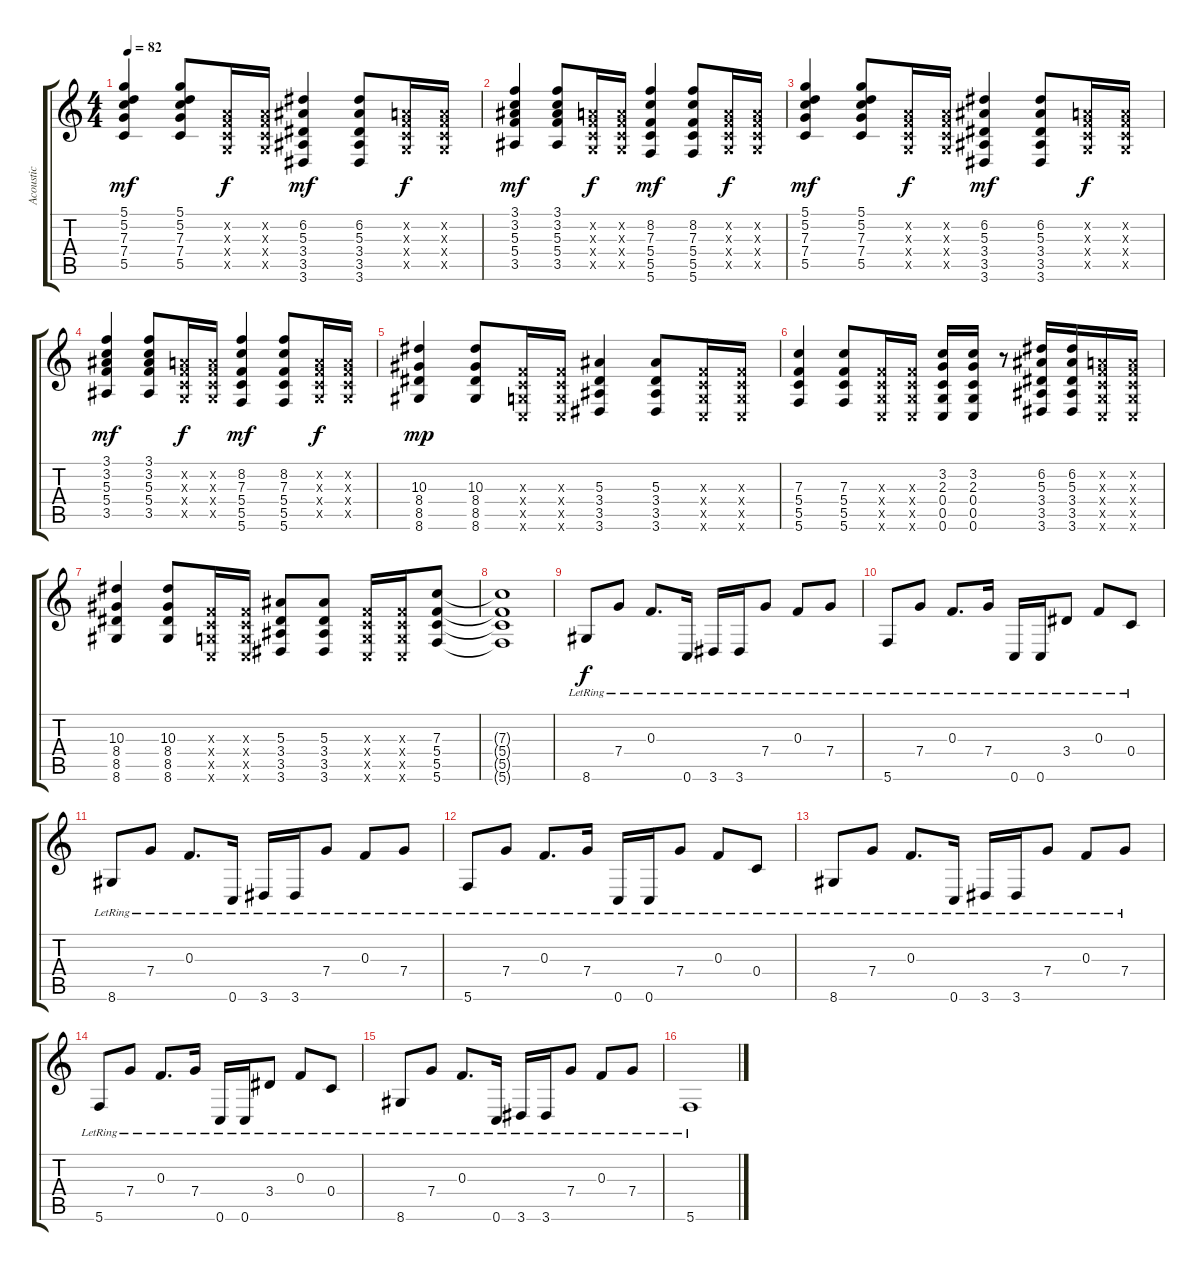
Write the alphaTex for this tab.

\track ("Acoustic" "Acoustic") {instrument acousticguitarsteel}
\staff {score tabs}
\tuning (D4 A3 F3 C3 G2 C2) {hide}
\ts (4 4)
\tempo 82
\clef g2
\ks c
(5.1 5.2 7.3 7.4 5.5).4{dy mf} (5.1 5.2 7.3 7.4 5.5).8 (0.2{x} 0.3{x} 0.4{x} 0.5{x}).16{dy f} (0.2{x} 0.3{x} 0.4{x} 0.5{x}).16 (6.2 5.3 3.4 3.5 3.6).4{dy mf} (6.2 5.3 3.4 3.5 3.6).8 (0.2{x} 0.3{x} 0.4{x} 0.5{x}).16{dy f} (0.2{x} 0.3{x} 0.4{x} 0.5{x}).16 |
(3.1 3.2 5.3 5.4 3.5).4{dy mf} (3.1 3.2 5.3 5.4 3.5).8 (0.2{x} 0.3{x} 0.4{x} 0.5{x}).16{dy f} (0.2{x} 0.3{x} 0.4{x} 0.5{x}).16 (8.2 7.3 5.4 5.5 5.6).4{dy mf} (8.2 7.3 5.4 5.5 5.6).8 (0.2{x} 0.3{x} 0.4{x} 0.5{x}).16{dy f} (0.2{x} 0.3{x} 0.4{x} 0.5{x}).16 |
(5.1 5.2 7.3 7.4 5.5).4{dy mf} (5.1 5.2 7.3 7.4 5.5).8 (0.2{x} 0.3{x} 0.4{x} 0.5{x}).16{dy f} (0.2{x} 0.3{x} 0.4{x} 0.5{x}).16 (6.2 5.3 3.4 3.5 3.6).4{dy mf} (6.2 5.3 3.4 3.5 3.6).8 (0.2{x} 0.3{x} 0.4{x} 0.5{x}).16{dy f} (0.2{x} 0.3{x} 0.4{x} 0.5{x}).16 |
(3.1 3.2 5.3 5.4 3.5).4{dy mf} (3.1 3.2 5.3 5.4 3.5).8 (0.2{x} 0.3{x} 0.4{x} 0.5{x}).16{dy f} (0.2{x} 0.3{x} 0.4{x} 0.5{x}).16 (8.2 7.3 5.4 5.5 5.6).4{dy mf} (8.2 7.3 5.4 5.5 5.6).8 (0.2{x} 0.3{x} 0.4{x} 0.5{x}).16{dy f} (0.2{x} 0.3{x} 0.4{x} 0.5{x}).16 |
(10.3 8.4 8.5 8.6).4{dy mp} (10.3 8.4 8.5 8.6).8 (0.3{x} 0.4{x} 0.5{x} 0.6{x}).16 (0.3{x} 0.4{x} 0.5{x} 0.6{x}).16 (5.3 3.4 3.5 3.6).4 (5.3 3.4 3.5 3.6).8 (0.3{x} 0.4{x} 0.5{x} 0.6{x}).16 (0.3{x} 0.4{x} 0.5{x} 0.6{x}).16 |
(7.3 5.4 5.5 5.6).4 (7.3 5.4 5.5 5.6).8 (0.3{x} 0.4{x} 0.5{x} 0.6{x}).16 (0.3{x} 0.4{x} 0.5{x} 0.6{x}).16 (3.2 2.3 0.4 0.5 0.6).16 (3.2 2.3 0.4 0.5 0.6).16 r.8 (6.2 5.3 3.4 3.5 3.6).16 (6.2 5.3 3.4 3.5 3.6).16 (0.2{x} 0.3{x} 0.4{x} 0.5{x} 0.6{x}).16 (0.2{x} 0.3{x} 0.4{x} 0.5{x} 0.6{x}).16 |
(10.3 8.4 8.5 8.6).4 (10.3 8.4 8.5 8.6).8 (0.3{x} 0.4{x} 0.5{x} 0.6{x}).16 (0.3{x} 0.4{x} 0.5{x} 0.6{x}).16 (5.3 3.4 3.5 3.6).8 (5.3 3.4 3.5 3.6).8 (0.3{x} 0.4{x} 0.5{x} 0.6{x}).16 (0.3{x} 0.4{x} 0.5{x} 0.6{x}).16 (7.3 5.4 5.5 5.6).8 |
(7.3{t} 5.4{t} 5.5{t} 5.6{t}).1 |
8.6{lr}.8{dy f} 7.4{lr}.8 0.3{lr}.8{d} 0.6{lr}.16 3.6{lr}.16 3.6{lr}.16 7.4{lr}.8 0.3{lr}.8 7.4{lr}.8 |
5.6{lr}.8 7.4{lr}.8 0.3{lr}.8{d} 7.4{lr}.16 0.6{lr}.16 0.6{lr}.16 3.4{lr}.8 0.3{lr}.8 0.4{lr}.8 |
8.6{lr}.8 7.4{lr}.8 0.3{lr}.8{d} 0.6{lr}.16 3.6{lr}.16 3.6{lr}.16 7.4{lr}.8 0.3{lr}.8 7.4{lr}.8 |
5.6{lr}.8 7.4{lr}.8 0.3{lr}.8{d} 7.4{lr}.16 0.6{lr}.16 0.6{lr}.16 7.4{lr}.8 0.3{lr}.8 0.4{lr}.8 |
8.6{lr}.8 7.4{lr}.8 0.3{lr}.8{d} 0.6{lr}.16 3.6{lr}.16 3.6{lr}.16 7.4{lr}.8 0.3{lr}.8 7.4{lr}.8 |
5.6{lr}.8 7.4{lr}.8 0.3{lr}.8{d} 7.4{lr}.16 0.6{lr}.16 0.6{lr}.16 3.4{lr}.8 0.3{lr}.8 0.4{lr}.8 |
8.6{lr}.8 7.4{lr}.8 0.3{lr}.8{d} 0.6{lr}.16 3.6{lr}.16 3.6{lr}.16 7.4{lr}.8 0.3{lr}.8 7.4{lr}.8 |
5.6{lr}.1
